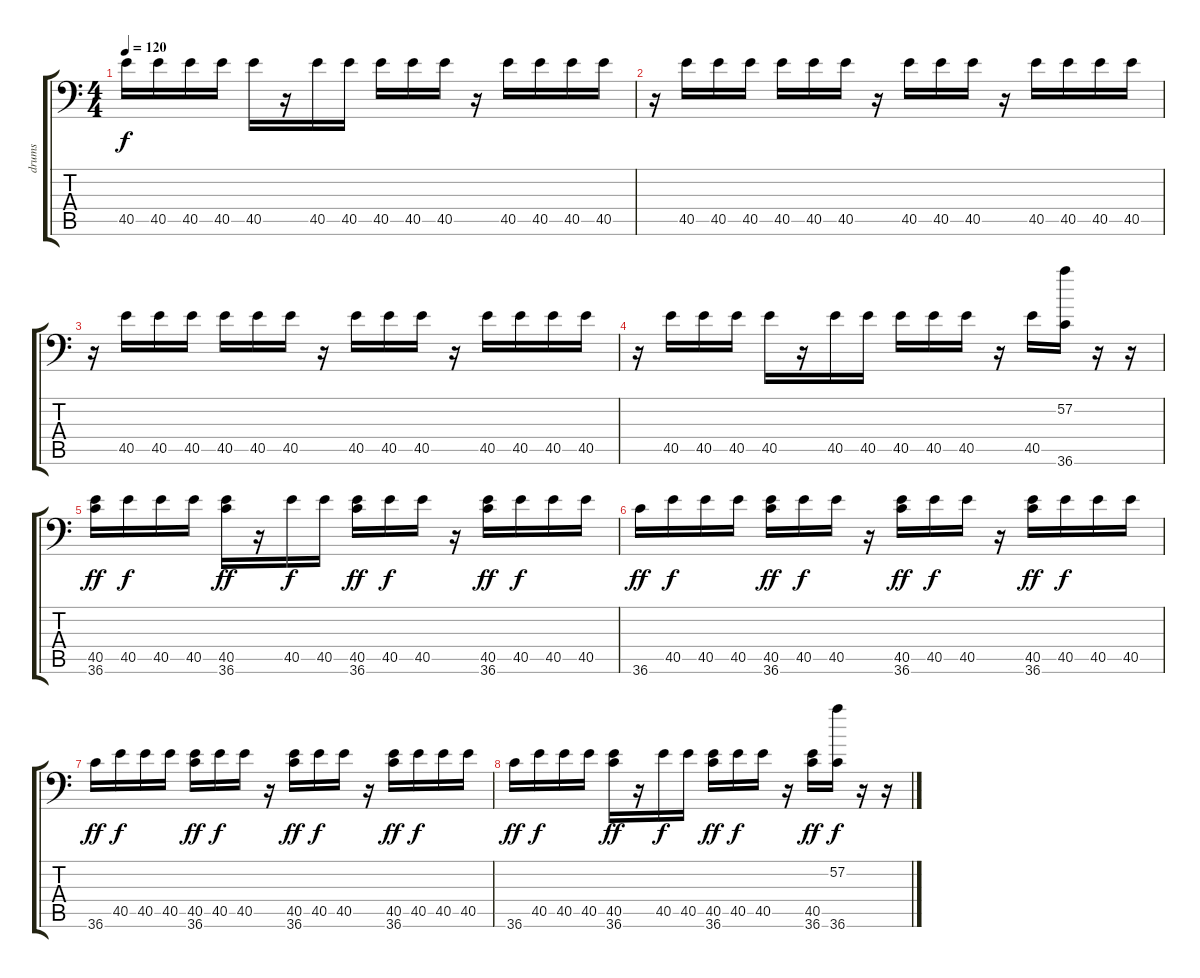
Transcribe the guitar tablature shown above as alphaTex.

\track ("drums" "drums") {instrument acousticgrandpiano}
\staff {score tabs}
\tuning (C-1 C-1 C-1 C-1 C-1 C-1) {hide}
\ts (4 4)
\tempo 120
\clef f4
\ks c
40.5.16{dy f} 40.5.16 40.5.16 40.5.16 40.5.16 r.16 40.5.16 40.5.16 40.5.16 40.5.16 40.5.16 r.16 40.5.16 40.5.16 40.5.16 40.5.16 |
r.16 40.5.16 40.5.16 40.5.16 40.5.16 40.5.16 40.5.16 r.16 40.5.16 40.5.16 40.5.16 r.16 40.5.16 40.5.16 40.5.16 40.5.16 |
r.16 40.5.16 40.5.16 40.5.16 40.5.16 40.5.16 40.5.16 r.16 40.5.16 40.5.16 40.5.16 r.16 40.5.16 40.5.16 40.5.16 40.5.16 |
r.16 40.5.16 40.5.16 40.5.16 40.5.16 r.16 40.5.16 40.5.16 40.5.16 40.5.16 40.5.16 r.16 40.5.16 (57.2 36.6).16 r.16 r.16 |
(40.5 36.6).16{dy ff} 40.5.16{dy f} 40.5.16 40.5.16 (40.5 36.6).16{dy ff} r.16 40.5.16{dy f} 40.5.16 (40.5 36.6).16{dy ff} 40.5.16{dy f} 40.5.16 r.16 (40.5 36.6).16{dy ff} 40.5.16{dy f} 40.5.16 40.5.16 |
36.6.16{dy ff} 40.5.16{dy f} 40.5.16 40.5.16 (40.5 36.6).16{dy ff} 40.5.16{dy f} 40.5.16 r.16 (40.5 36.6).16{dy ff} 40.5.16{dy f} 40.5.16 r.16 (40.5 36.6).16{dy ff} 40.5.16{dy f} 40.5.16 40.5.16 |
36.6.16{dy ff} 40.5.16{dy f} 40.5.16 40.5.16 (40.5 36.6).16{dy ff} 40.5.16{dy f} 40.5.16 r.16 (40.5 36.6).16{dy ff} 40.5.16{dy f} 40.5.16 r.16 (40.5 36.6).16{dy ff} 40.5.16{dy f} 40.5.16 40.5.16 |
36.6.16{dy ff} 40.5.16{dy f} 40.5.16 40.5.16 (40.5 36.6).16{dy ff} r.16 40.5.16{dy f} 40.5.16 (40.5 36.6).16{dy ff} 40.5.16{dy f} 40.5.16 r.16 (40.5 36.6).16{dy ff} (57.2 36.6).16{dy f} r.16 r.16
